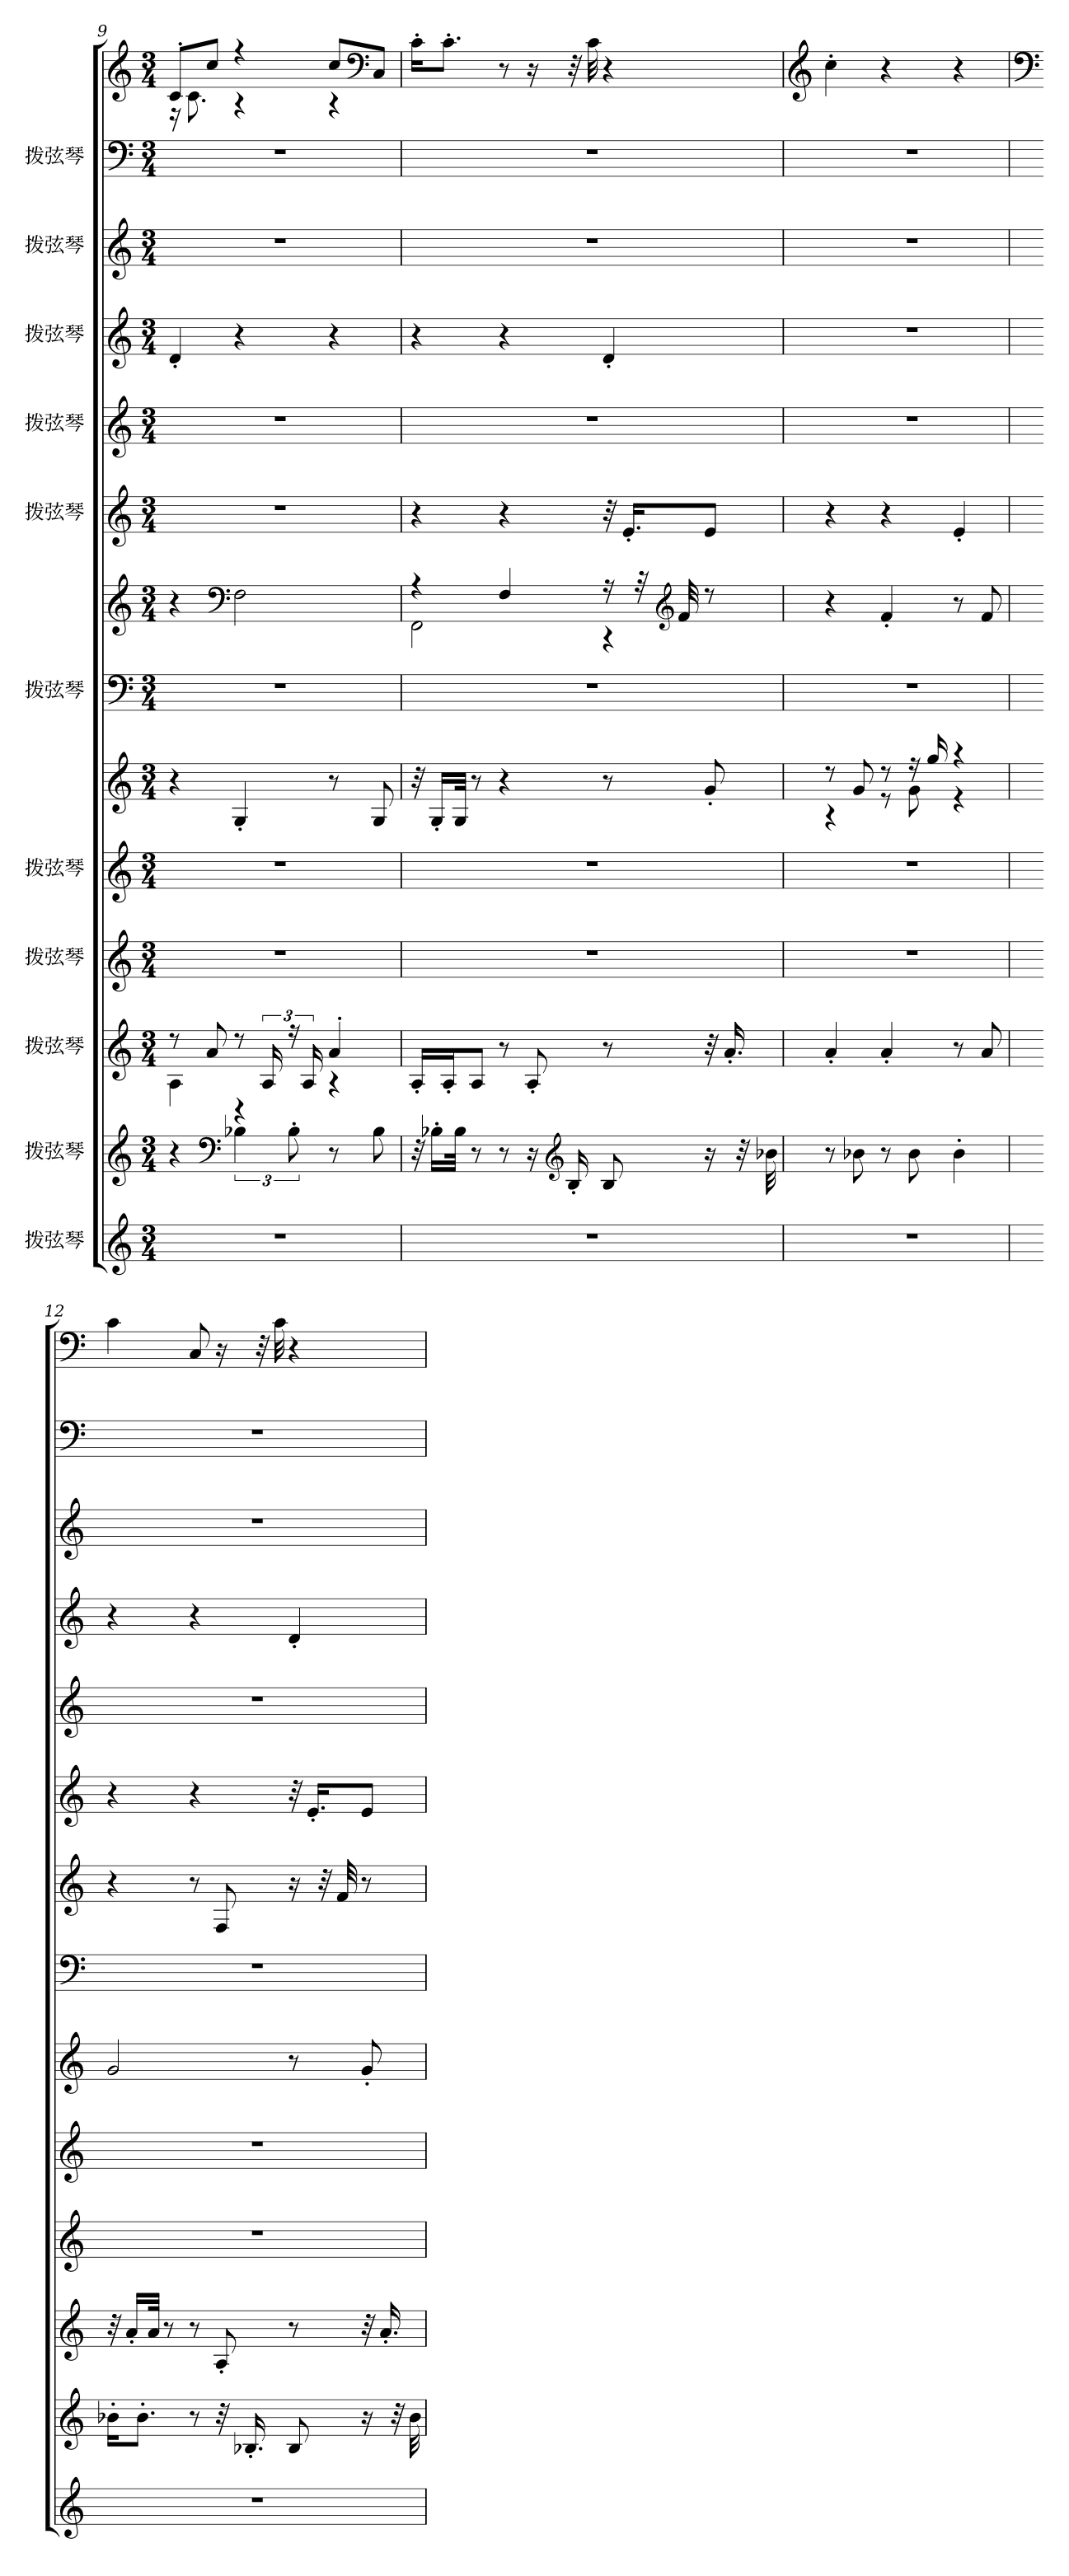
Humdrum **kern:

**kern	**kern	**kern	**kern	**kern	**kern	**kern	**kern	**kern	**kern	**kern	**kern	**kern	**kern
*part11	*part10	*part9	*part8	*part7	*part7	*part6	*part6	*part5	*part4	*part3	*part2	*part1	*part1
*staff14	*staff13	*staff12	*staff11	*staff10	*staff9	*staff8	*staff7	*staff6	*staff5	*staff4	*staff3	*staff2	*staff1
*I"拨弦琴	*I"拨弦琴	*I"拨弦琴	*I"拨弦琴	*I"拨弦琴	*	*I"拨弦琴	*	*I"拨弦琴	*I"拨弦琴	*I"拨弦琴	*I"拨弦琴	*I"拨弦琴	*
*clefG2	*clefG2	*clefG2	*clefG2	*clefG2	*clefG2	*clefF4	*clefG2	*clefG2	*clefG2	*clefG2	*clefG2	*clefF4	*clefG2
*k[]	*k[]	*k[]	*k[]	*k[]	*k[]	*k[]	*k[]	*k[]	*k[]	*k[]	*k[]	*k[]	*k[]
*M3/4	*M3/4	*M3/4	*M3/4	*M3/4	*M3/4	*M3/4	*M3/4	*M3/4	*M3/4	*M3/4	*M3/4	*M3/4	*M3/4
=9	=9	=9	=9	=9	=9	=9	=9	=9	=9	=9	=9	=9	=9
*	*	*^	*	*	*	*	*	*	*	*	*	*	*^
2.r	4r	8r	4A\	2.r	2.r	4r	2.r	4r	2.r	2.r	4d'/	2.r	2.r	8c'/L	16r
.	.	.	.	.	.	.	.	.	.	.	.	.	.	.	8.c\
.	.	8a/	.	.	.	.	.	.	.	.	.	.	.	8cc/J	.
*	*clefF4	*	*	*	*	*	*	*clefF4	*	*	*	*	*	*	*
.	6B-X\	8r	4r	.	.	4G'/	.	2F\	.	.	4r	.	.	4r	4r
.	.	24A/	.	.	.	.	.	.	.	.	.	.	.	.	.
.	12B-'\	24r	.	.	.	.	.	.	.	.	.	.	.	.	.
.	.	24A/	.	.	.	.	.	.	.	.	.	.	.	.	.
.	8r	4a'/	4r	.	.	8r	.	.	.	.	4r	.	.	8cc/L	4r
*	*	*	*	*	*	*	*	*	*	*	*	*	*	*clefF4	*
.	8B-\	.	.	.	.	8G/	.	.	.	.	.	.	.	8C/J	.
*	*	*v	*v	*	*	*	*	*	*	*	*	*	*	*v	*v
!!LO:PB:g=z
=10	=10	=10	=10	=10	=10	=10	=10	=10	=10	=10	=10	=10	=10
*	*	*	*	*	*	*	*^	*	*	*	*	*	*
2.r	32r	16A'/LL	2.r	2.r	32r	2.r	4r	2FF\	4r	2.r	4r	2.r	2.r	16c'\KL
.	16B-X'\LL	.	.	.	16G'/LL	.	.	.	.	.	.	.	.	.
.	.	16A'/J	.	.	.	.	.	.	.	.	.	.	.	8.c'\J
.	32B-\JJk	.	.	.	32G/JJk	.	.	.	.	.	.	.	.	.
.	8r	8A/J	.	.	8r	.	.	.	.	.	.	.	.	.
.	8r	8r	.	.	4r	.	4F/	.	4r	.	4r	.	.	8r
.	16r	8A'/	.	.	.	.	.	.	.	.	.	.	.	16r
*	*clefG2	*	*	*	*	*	*	*	*	*	*	*	*	*
.	16B-'/	.	.	.	.	.	.	.	.	.	.	.	.	32r
.	.	.	.	.	.	.	.	.	.	.	.	.	.	32c\
.	8B-/	8r	.	.	8r	.	16r	4r	32r	.	4d'/	.	.	4r
.	.	.	.	.	.	.	.	.	16.e'/KL	.	.	.	.	.
.	.	.	.	.	.	.	32r	.	.	.	.	.	.	.
*	*	*	*	*	*	*	*clefG2	*	*	*	*	*	*	*
.	.	.	.	.	.	.	32f/	.	.	.	.	.	.	.
.	16r	32r	.	.	8g'/	.	8r	.	8e/J	.	.	.	.	.
.	.	16.a'/	.	.	.	.	.	.	.	.	.	.	.	.
.	32r	.	.	.	.	.	.	.	.	.	.	.	.	.
.	32b-X\	.	.	.	.	.	.	.	.	.	.	.	.	.
*	*	*	*	*	*	*	*v	*v	*	*	*	*	*	*
=11	=11	=11	=11	=11	=11	=11	=11	=11	=11	=11	=11	=11	=11
*	*	*	*	*	*	*	*	*	*	*	*	*	*clefG2
*	*	*	*	*	*^	*	*	*	*	*	*	*	*
2.r	8r	4a'/	2.r	2.r	8r	4r	2.r	4r	4r	2.r	2.r	2.r	2.r	4cc'\
.	8b-X\	.	.	.	8g/	.	.	.	.	.	.	.	.	.
.	8r	4a'/	.	.	8r	8r	.	4f'/	4r	.	.	.	.	4r
.	8b-\	.	.	.	16r	8g\	.	.	.	.	.	.	.	.
.	.	.	.	.	16gg/	.	.	.	.	.	.	.	.	.
.	4b-'\	8r	.	.	4r	4r	.	8r	4e'/	.	.	.	.	4r
.	.	8a/	.	.	.	.	.	8f/	.	.	.	.	.	.
*	*	*	*	*	*v	*v	*	*	*	*	*	*	*	*
!!LO:PB:g=z
=12	=12	=12	=12	=12	=12	=12	=12	=12	=12	=12	=12	=12	=12
*	*	*	*	*	*	*	*	*	*	*	*	*	*clefF4
2.r	16b-X'\KL	32r	2.r	2.r	2g/	2.r	4r	4r	2.r	4r	2.r	2.r	4c\
.	.	16a'/LL	.	.	.	.	.	.	.	.	.	.	.
.	8.b-'\J	.	.	.	.	.	.	.	.	.	.	.	.
.	.	32a/JJk	.	.	.	.	.	.	.	.	.	.	.
.	.	8r	.	.	.	.	.	.	.	.	.	.	.
.	8r	8r	.	.	.	.	8r	4r	.	4r	.	.	8C/
.	32r	8A'/	.	.	.	.	8F/	.	.	.	.	.	16r
.	16.B-X'/	.	.	.	.	.	.	.	.	.	.	.	.
.	.	.	.	.	.	.	.	.	.	.	.	.	32r
.	.	.	.	.	.	.	.	.	.	.	.	.	32c\
.	8B-/	8r	.	.	8r	.	16r	32r	.	4d'/	.	.	4r
.	.	.	.	.	.	.	.	16.e'/KL	.	.	.	.	.
.	.	.	.	.	.	.	32r	.	.	.	.	.	.
.	.	.	.	.	.	.	32f/	.	.	.	.	.	.
.	16r	32r	.	.	8g'/	.	8r	8e/J	.	.	.	.	.
.	.	16.a'/	.	.	.	.	.	.	.	.	.	.	.
.	32r	.	.	.	.	.	.	.	.	.	.	.	.
.	32b-\	.	.	.	.	.	.	.	.	.	.	.	.
=	=	=	=	=	=	=	=	=	=	=	=	=	=
*-	*-	*-	*-	*-	*-	*-	*-	*-	*-	*-	*-	*-	*-
